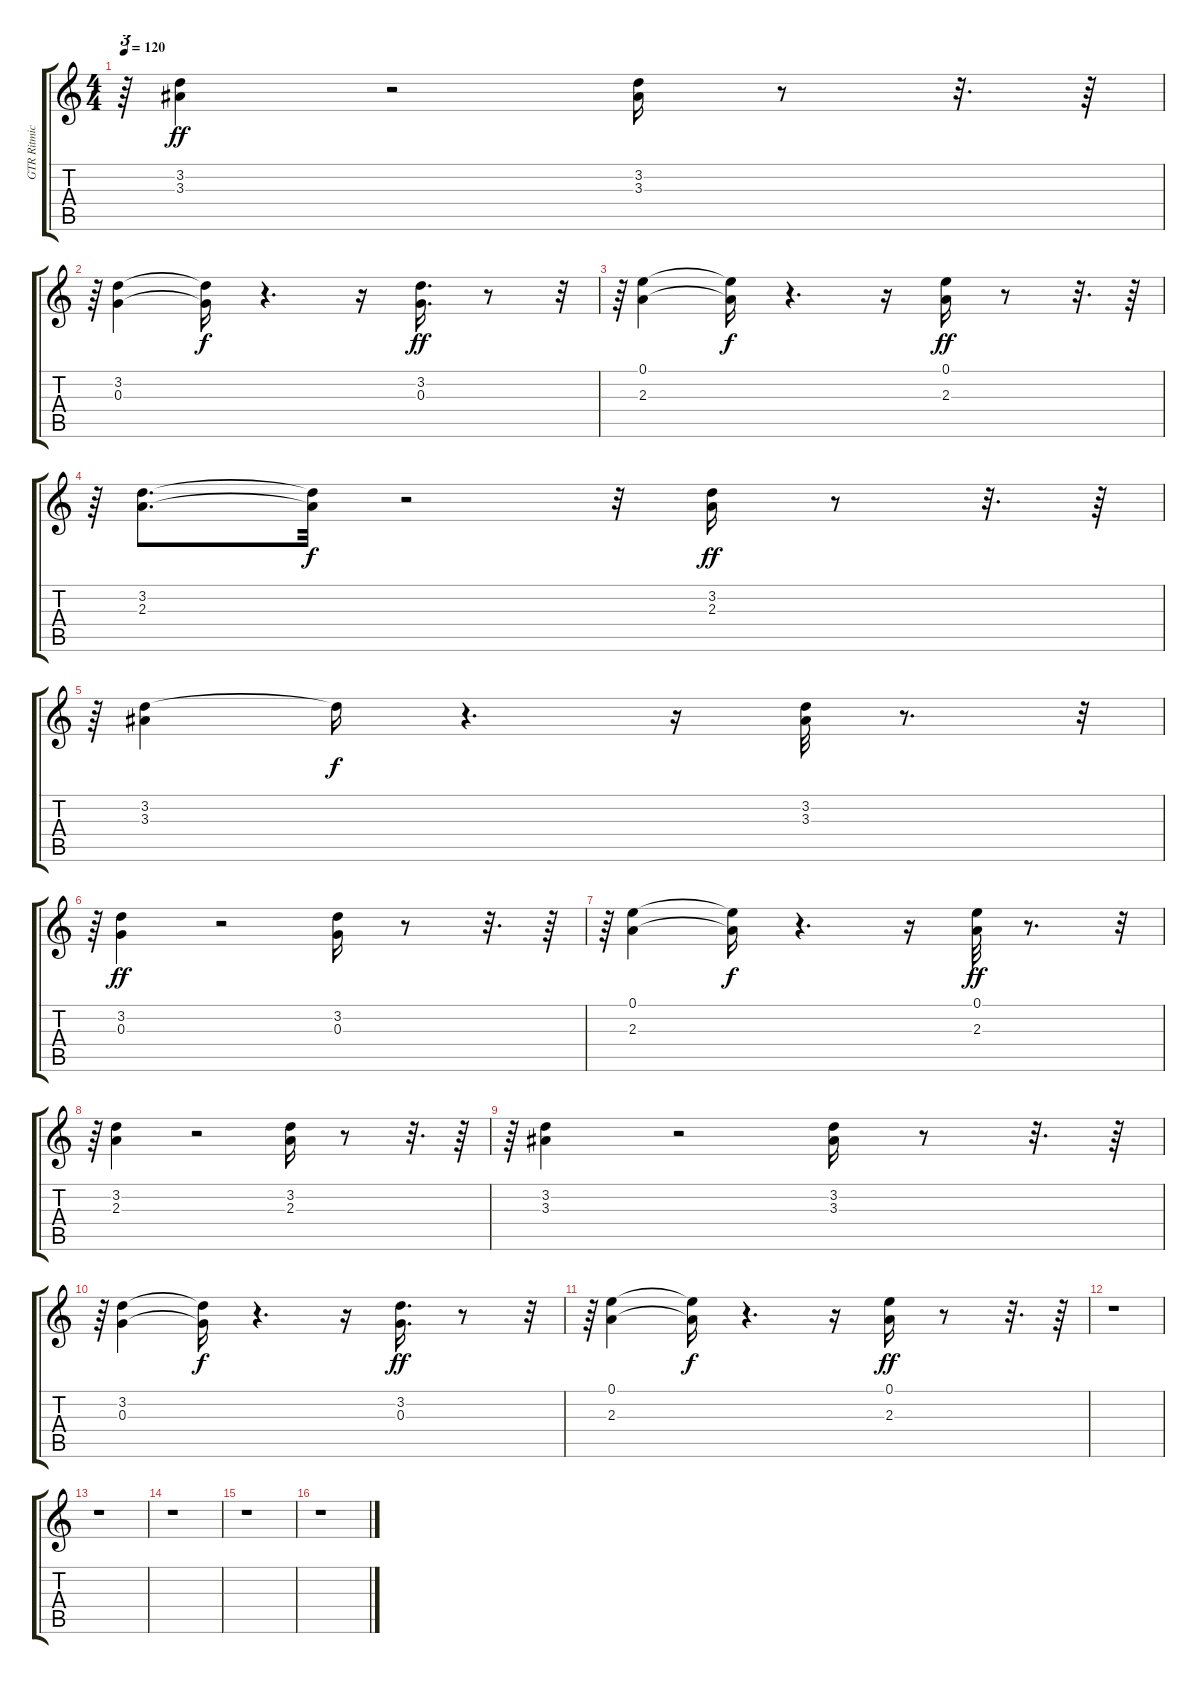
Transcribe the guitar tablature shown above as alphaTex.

\track ("GTR Ritmica" "GTR Ritmic") {instrument distortionguitar}
\staff {score tabs}
\tuning (E4 B3 G3 D3 A2 E2) {hide}
\ts (4 4)
\tempo 120
\clef g2
\ks c
r.64{tu (3 2) dy ff} (3.2 3.3).4 r.2 (3.2 3.3).16 r.8 r.32{d} r.64 |
r.64{tu (3 2)} (3.2 0.3).4 (3.2{t} 0.3{t}).16{dy f} r.4{d} r.16 (3.2 0.3).16{d dy ff} r.8 r.32{tu (3 2)} |
r.64{tu (3 2)} (0.1 2.3).4 (0.1{t} 2.3{t}).16{dy f} r.4{d} r.16 (0.1 2.3).16{dy ff} r.8 r.32{d} r.64 |
r.64{tu (3 2)} (3.2 2.3).8{d} (3.2{t} 2.3{t}).32{dy f} r.2 r.32 (3.2 2.3).16{dy ff} r.8 r.32{d} r.64 |
r.64{tu (3 2)} (3.2 3.3).4 3.2{t}.16{dy f} r.4{d} r.16 (3.2 3.3).32 r.8{d} r.32{tu (3 2)} |
r.64{tu (3 2)} (3.2 0.3).4{dy ff} r.2 (3.2 0.3).16 r.8 r.32{d} r.64 |
r.64{tu (3 2)} (0.1 2.3).4 (0.1{t} 2.3{t}).16{dy f} r.4{d} r.16 (0.1 2.3).32{dy ff} r.8{d} r.32{tu (3 2)} |
r.64{tu (3 2)} (3.2 2.3).4 r.2 (3.2 2.3).16 r.8 r.32{d} r.64 |
r.64{tu (3 2)} (3.2 3.3).4 r.2 (3.2 3.3).16 r.8 r.32{d} r.64 |
r.64{tu (3 2)} (3.2 0.3).4 (3.2{t} 0.3{t}).16{dy f} r.4{d} r.16 (3.2 0.3).16{d dy ff} r.8 r.32{tu (3 2)} |
r.64{tu (3 2)} (0.1 2.3).4 (0.1{t} 2.3{t}).16{dy f} r.4{d} r.16 (0.1 2.3).16{dy ff} r.8 r.32{d} r.64 |
r.1 |
r.1 |
r.1 |
r.1 |
r.1
